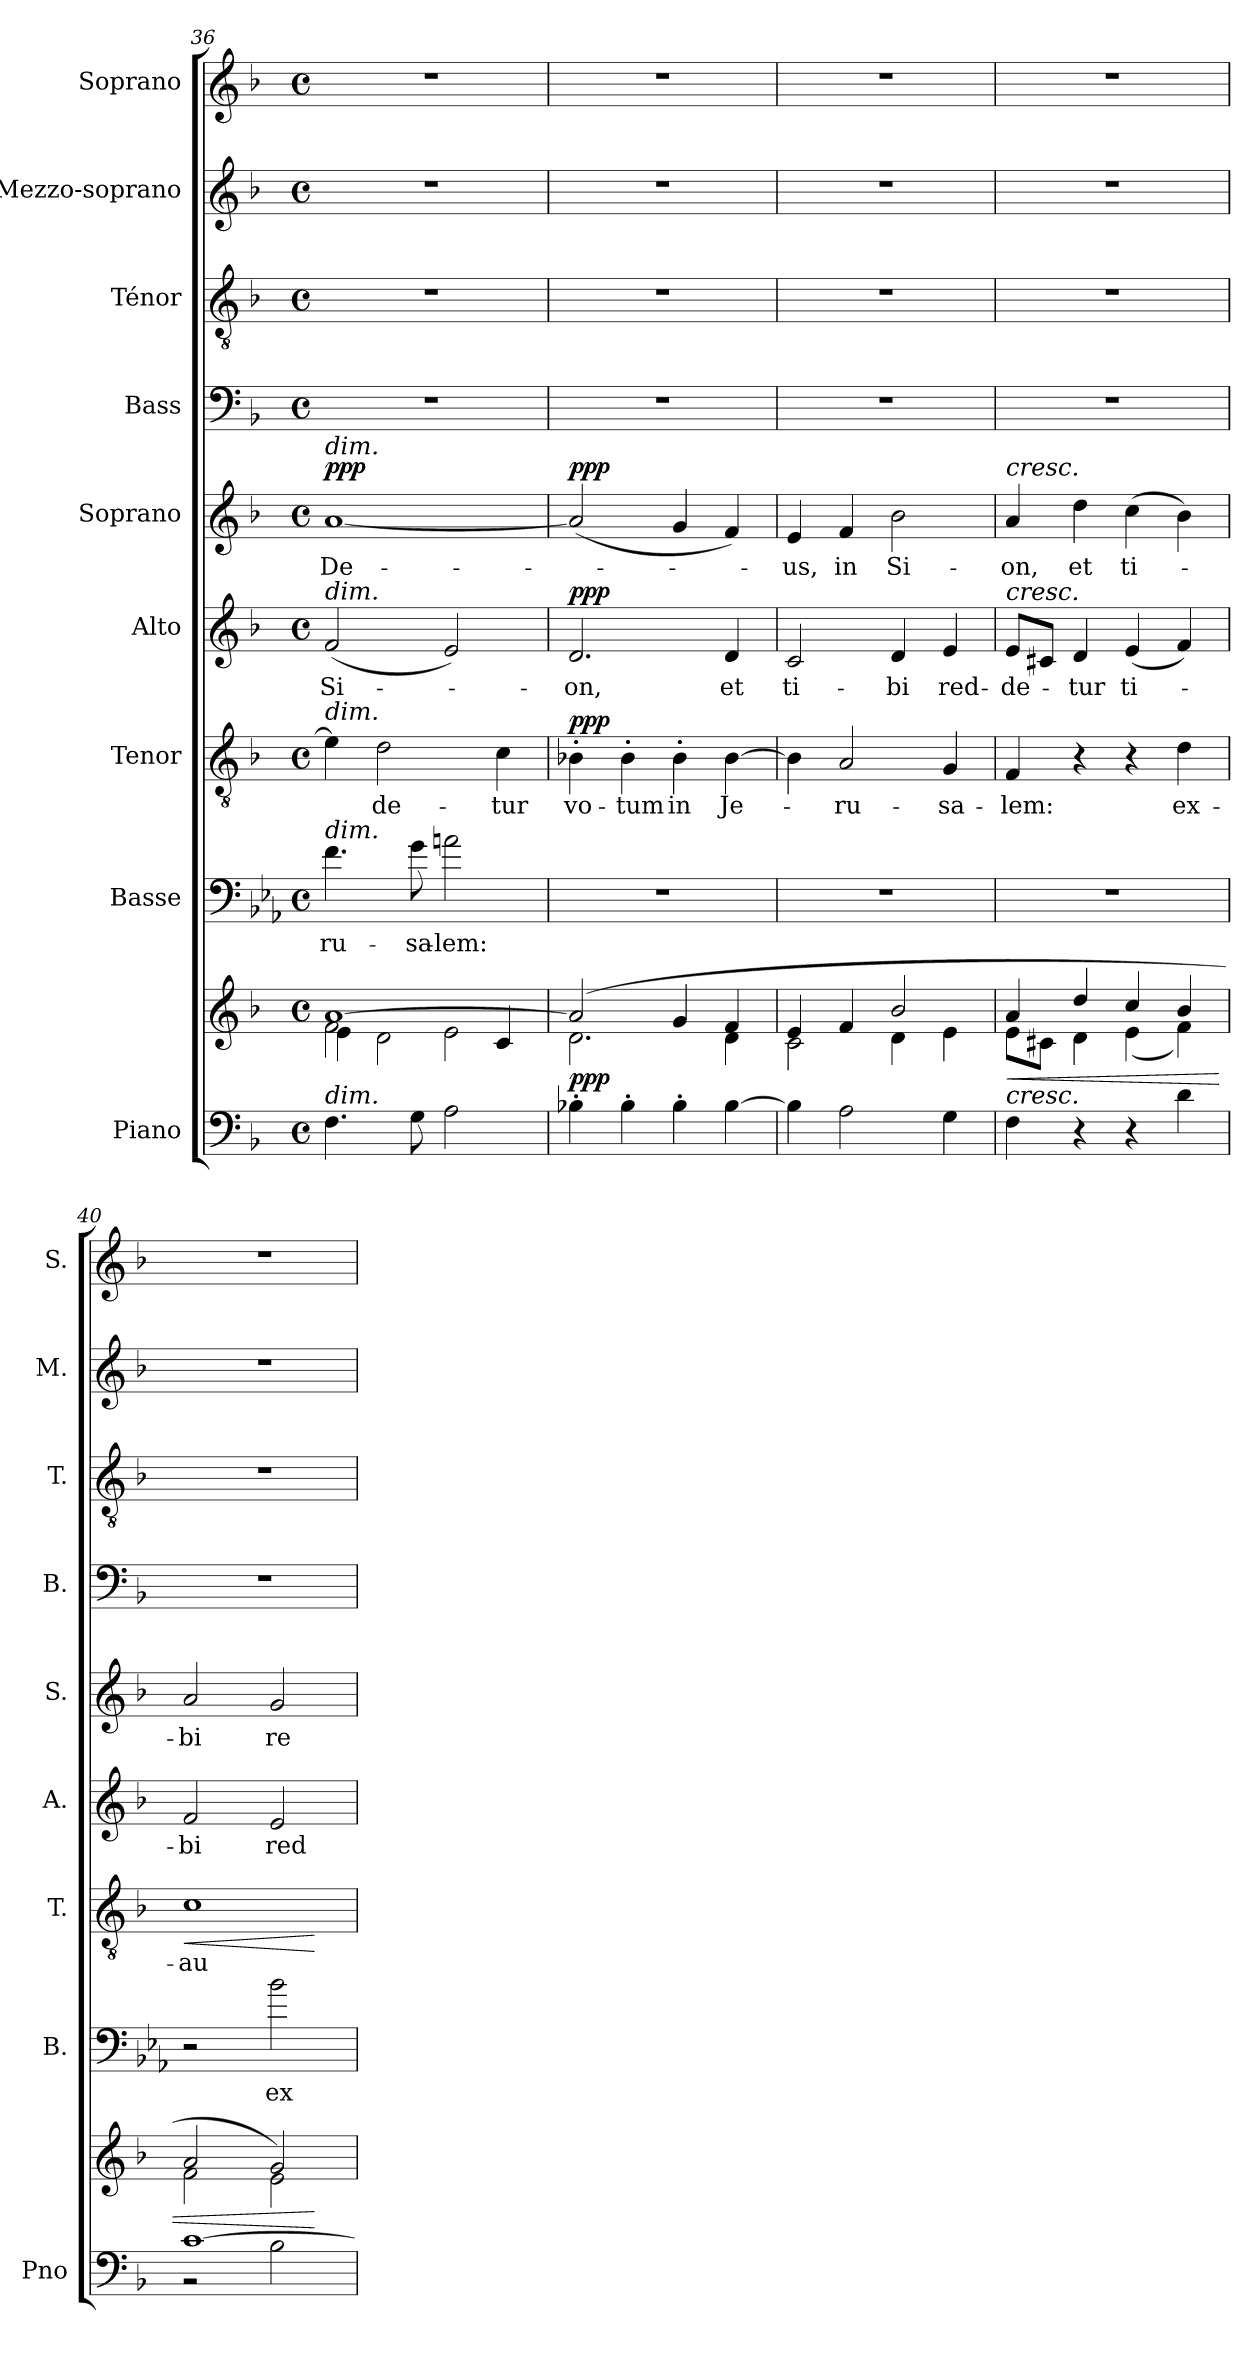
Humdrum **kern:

**kern	**kern	**dynam	**kern	**text	**kern	**text	**dynam	**kern	**text	**dynam	**kern	**text	**dynam	**kern	**kern	**kern	**kern
*part9	*part9	*part9	*part8	*part8	*part7	*part7	*part7	*part6	*part6	*part6	*part5	*part5	*part5	*part4	*part3	*part2	*part1
*staff10	*staff9	*staff9/10	*staff8	*staff8	*staff7	*staff7	*staff7	*staff6	*staff6	*staff6	*staff5	*staff5	*staff5	*staff4	*staff3	*staff2	*staff1
*I"Piano	*	*	*I"Basse	*	*I"Tenor	*	*	*I"Alto	*	*	*I"Soprano	*	*	*I"Bass	*I"Ténor	*I"Mezzo-soprano	*I"Soprano
*I'Pno	*	*	*I'B.	*	*I'T.	*	*	*I'A.	*	*	*I'S.	*	*	*I'B.	*I'T.	*I'M.	*I'S.
!!LO:LB:g=z
*clefF4	*clefG2	*	*clefF4	*	*clefGv2	*	*	*clefG2	*	*	*clefG2	*	*	*clefF4	*clefGv2	*clefG2	*clefG2
*	*	*	*ITrd8c14	*	*	*	*	*	*	*	*	*	*	*	*	*	*
*k[b-]	*k[b-]	*	*k[b-e-a-]	*	*k[b-]	*	*	*k[b-]	*	*	*k[b-]	*	*	*k[b-]	*k[b-]	*k[b-]	*k[b-]
*M4/4	*M4/4	*	*M4/4	*	*M4/4	*	*	*M4/4	*	*	*M4/4	*	*	*M4/4	*M4/4	*M4/4	*M4/4
*met(c)	*met(c)	*	*met(c)	*	*met(c)	*	*	*met(c)	*	*	*met(c)	*	*	*met(c)	*met(c)	*met(c)	*met(c)
=36	=36	=36	=36	=36	=36	=36	=36	=36	=36	=36	=36	=36	=36	=36	=36	=36	=36
*	*^	*	*	*	*	*	*	*	*	*	*	*	*	*	*	*	*
*	*	*^	*	*	*	*	*	*	*	*	*	*	*	*	*	*	*	*
!	!	!	!	!	!	!	!	!	!	!	!	!	!LO:TX:a:i:t=dim.	!	!	!	!	!	!
!	!	!	!	!	!	!	!	!	!	!LO:TX:a:i:t=dim.	!	!	!	!	!	!	!	!	!
!	!	!	!	!	!	!	!LO:TX:a:i:t=dim.	!	!	!	!	!	!	!	!	!	!	!	!
!	!	!	!	!	!LO:TX:a:i:t=dim.	!	!	!	!	!	!	!	!	!	!	!	!	!	!
!LO:TX:a:i:t=dim.	!	!	!	!	!	!	!	!	!	!	!	!	!	!	!	!	!	!	!
!	!	!	!	!	!	!LO:LY:b	!	!	!	!	!LO:LY:b	!	!	!LO:LY:b	!LO:DY:a	!	!	!	!
4.F\	[1a	2f\	4e\	.	4.Fi\	-ru-	4e\]	.	.	(>2f/	Si-	.	[1a	De-	ppp	1r	1r	1r	1r
!	!	!	!	!	!	!	!	!LO:LY:b	!	!	!	!	!	!	!	!	!	!	!
.	.	.	2d\	.	.	.	2d\	-de-	.	.	.	.	.	.	.	.	.	.	.
!	!	!	!	!	!	!LO:LY:b	!	!	!	!	!	!	!	!	!	!	!	!	!
8G\	.	.	.	.	8Gi\	-sa-	.	.	.	.	.	.	.	.	.	.	.	.	.
!	!	!	!	!	!	!LO:LY:b	!	!	!	!	!	!	!	!	!	!	!	!	!
2A\	.	2e\	.	.	2Ani\	-lem:	.	.	.	2e/)	.	.	.	.	.	.	.	.	.
!	!	!	!	!	!	!	!	!LO:LY:b	!	!	!	!	!	!	!	!	!	!	!
.	.	.	4c/	.	.	.	4c\	-tur	.	.	.	.	.	.	.	.	.	.	.
=37	=37	=37	=37	=37	=37	=37	=37	=37	=37	=37	=37	=37	=37	=37	=37	=37	=37	=37	=37
!	!	!	!	!LO:DY:a=2	!	!	!	!LO:LY:b	!LO:DY:a	!	!LO:LY:b	!LO:DY:a	!	!	!LO:DY:a	!	!	!	!
*	*	*v	*v	*	*	*	*	*	*	*	*	*	*	*	*	*	*	*	*
4B-X'\	(2a/]	2.d\	ppp	1r	.	4B-X'\	vo-	ppp	2.d/	-on,	ppp	(2a/]	.	ppp	1r	1r	1r	1r
!	!	!	!	!	!	!	!LO:LY:b	!	!	!	!	!	!	!	!	!	!	!
4B-'\	.	.	.	.	.	4B-'\	-tum	.	.	.	.	.	.	.	.	.	.	.
!	!	!	!	!	!	!	!LO:LY:b	!	!	!	!	!	!	!	!	!	!	!
4B-'\	4g/	.	.	.	.	4B-'\	in	.	.	.	.	4g/	.	.	.	.	.	.
!	!	!	!	!	!	!	!LO:LY:b	!	!	!LO:LY:b	!	!	!	!	!	!	!	!
[4B-\	4f/	4d\	.	.	.	[4B-\	Je-	.	4d/	et	.	4f/)	.	.	.	.	.	.
=38	=38	=38	=38	=38	=38	=38	=38	=38	=38	=38	=38	=38	=38	=38	=38	=38	=38	=38
!	!	!	!	!	!	!	!	!	!	!LO:LY:b	!	!	!LO:LY:b	!	!	!	!	!
4B-\]	4e/	2c\	.	1r	.	4B-\]	.	.	2c/	ti-	.	4e/	-us,	.	1r	1r	1r	1r
!	!	!	!	!	!	!	!LO:LY:b	!	!	!	!	!	!LO:LY:b	!	!	!	!	!
2A\	4f/	.	.	.	.	2A/	-ru-	.	.	.	.	4f/	in	.	.	.	.	.
!	!	!	!	!	!	!	!	!	!	!LO:LY:b	!	!	!LO:LY:b	!	!	!	!	!
.	2b-/	4d\	.	.	.	.	.	.	4d/	-bi	.	2b-\	Si-	.	.	.	.	.
!	!	!	!	!	!	!	!LO:LY:b	!	!	!LO:LY:b	!	!	!	!	!	!	!	!
4G\	.	4e\	.	.	.	4G/	-sa-	.	4e/	red-	.	.	.	.	.	.	.	.
=39	=39	=39	=39	=39	=39	=39	=39	=39	=39	=39	=39	=39	=39	=39	=39	=39	=39	=39
!	!	!	!	!	!	!	!	!	!	!	!	!LO:TX:a:i:t=cresc.	!	!	!	!	!	!
!	!	!	!	!	!	!	!	!	!LO:TX:a:i:t=cresc.	!	!	!	!	!	!	!	!	!
!LO:TX:a:i:t=cresc.	!	!	!	!	!	!	!	!	!	!	!	!	!	!	!	!	!	!
!	!	!	!LO:HP:b	!	!	!	!LO:LY:b	!	!	!LO:LY:b	!	!	!LO:LY:b	!	!	!	!	!
4F\	4a/	8e\L	<	1r	.	4F/	-lem:	.	8e/L	-de-	.	4a/	-on,	.	1r	1r	1r	1r
.	.	8c#X\J	.	.	.	.	.	.	8c#X/J	.	.	.	.	.	.	.	.	.
!	!	!	!	!	!	!	!	!	!	!LO:LY:b	!	!	!LO:LY:b	!	!	!	!	!
4r	4dd/	4d\	.	.	.	4r	.	.	4d/	-tur	.	4dd\	et	.	.	.	.	.
!	!	!	!	!	!	!	!	!	!	!LO:LY:b	!	!	!LO:LY:b	!	!	!	!	!
4r	4cc/	(4e\	.	.	.	4r	.	.	(4e/	ti-	.	(4cc\	ti-	.	.	.	.	.
!	!	!	!	!	!	!	!LO:LY:b	!	!	!	!	!	!	!	!	!	!	!
4d\	4b-/	4f\)	.	.	.	4d\	ex-	.	4f/)	.	.	4b-\)	.	.	.	.	.	.
=40	=40	=40	=40	=40	=40	=40	=40	=40	=40	=40	=40	=40	=40	=40	=40	=40	=40	=40
*^	*	*	*	*	*	*	*	*	*	*	*	*	*	*	*	*	*	*
!	!	!	!	!	!	!	!	!LO:LY:b	!LO:HP:b	!	!LO:LY:b	!	!	!LO:LY:b	!	!	!	!	!
[1c	2r	2a/	2f\	.	2r	.	1c	-au-	<	2f/	-bi	.	2a/	-bi	.	1r	1r	1r	1r
!	!	!	!	!	!	!LO:LY:b	!	!	!	!	!LO:LY:b	!	!	!LO:LY:b	!	!	!	!	!
.	2B-\	2g/)	2e\	.	2B-i\	ex-	.	.	.	2e/	red-	.	2g/	re-	.	.	.	.	.
*v	*v	*	*	*	*	*	*	*	*	*	*	*	*	*	*	*	*	*	*
*	*v	*v	*	*	*	*	*	*	*	*	*	*	*	*	*	*	*	*
.	.	[	.	.	.	.	[	.	.	.	.	.	.	.	.	.	.
=	=	=	=	=	=	=	=	=	=	=	=	=	=	=	=	=	=
*-	*-	*-	*-	*-	*-	*-	*-	*-	*-	*-	*-	*-	*-	*-	*-	*-	*-
